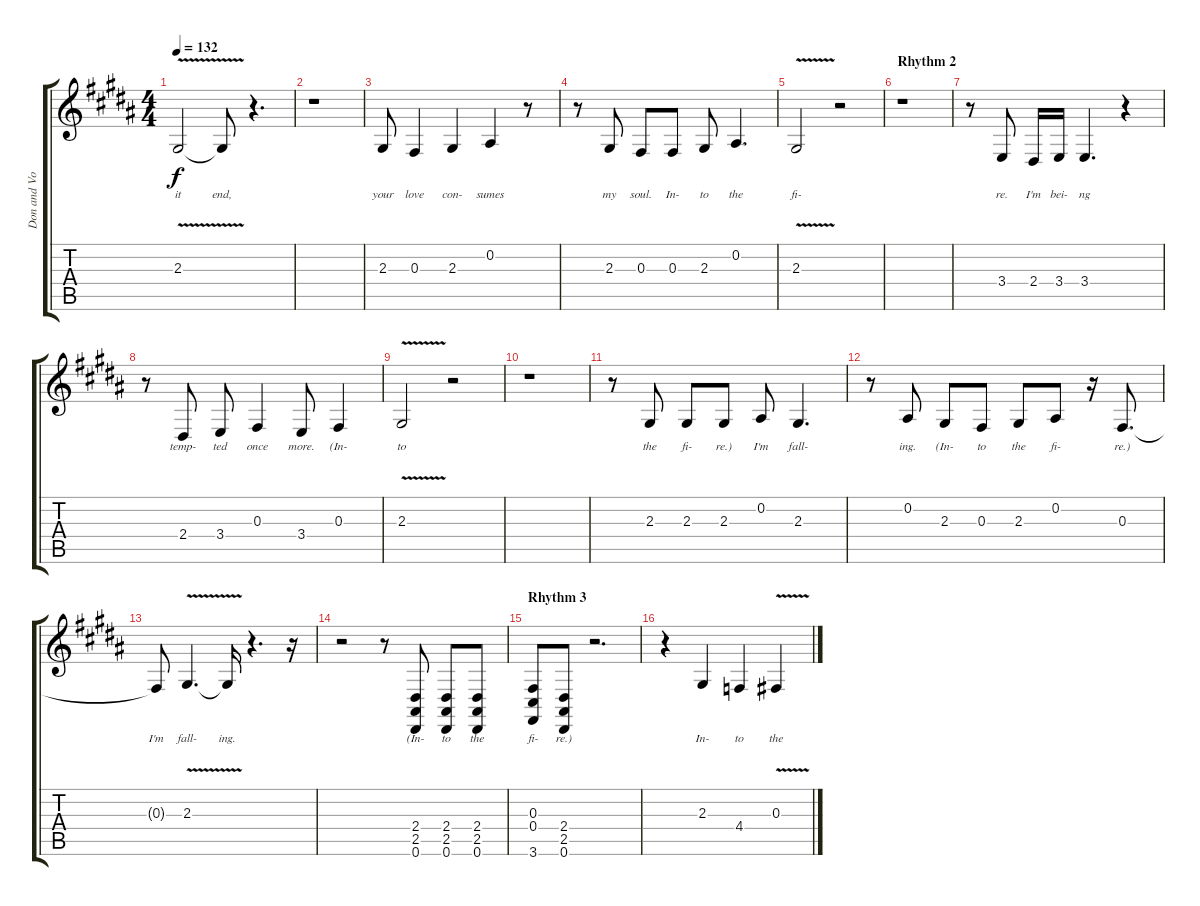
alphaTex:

\track ("Don and Vocals" "Don and Vo") {instrument ocarina}
\staff {score tabs}
\tuning (Eb4 Bb3 Gb3 Db3 Ab2 Eb2) {hide}
\ts (4 4)
\tempo 132
\clef g2
\ks g#minor
2.3{v}.2{lyrics (0 "it") lyrics (1 "") lyrics (2 "") lyrics (3 "") lyrics (4 "") dy f} 2.3{t}.8{lyrics (0 "end,") lyrics (1 "") lyrics (2 "") lyrics (3 "") lyrics (4 "")} r.4{d} |
r.1 |
2.3.8{lyrics (0 "your") lyrics (1 "") lyrics (2 "") lyrics (3 "") lyrics (4 "")} 0.3.4{lyrics (0 "love") lyrics (1 "") lyrics (2 "") lyrics (3 "") lyrics (4 "")} 2.3.4{lyrics (0 "con-") lyrics (1 "") lyrics (2 "") lyrics (3 "") lyrics (4 "")} 0.2.4{lyrics (0 "sumes") lyrics (1 "") lyrics (2 "") lyrics (3 "") lyrics (4 "")} r.8 |
r.8 2.3.8{lyrics (0 "my") lyrics (1 "") lyrics (2 "") lyrics (3 "") lyrics (4 "")} 0.3.8{lyrics (0 "soul.") lyrics (1 "") lyrics (2 "") lyrics (3 "") lyrics (4 "")} 0.3.8{lyrics (0 "In-") lyrics (1 "") lyrics (2 "") lyrics (3 "") lyrics (4 "")} 2.3.8{lyrics (0 "to") lyrics (1 "") lyrics (2 "") lyrics (3 "") lyrics (4 "")} 0.2.4{d lyrics (0 "the") lyrics (1 "") lyrics (2 "") lyrics (3 "") lyrics (4 "")} |
2.3{v}.2{lyrics (0 "fi-") lyrics (1 "") lyrics (2 "") lyrics (3 "") lyrics (4 "")} r.2 |
\section ("" "Rhythm 2")
r.1 |
r.8 3.4.8{lyrics (0 "re.") lyrics (1 "") lyrics (2 "") lyrics (3 "") lyrics (4 "")} 2.4.16{lyrics (0 "I'm") lyrics (1 "") lyrics (2 "") lyrics (3 "") lyrics (4 "")} 3.4.16{lyrics (0 "bei-") lyrics (1 "") lyrics (2 "") lyrics (3 "") lyrics (4 "")} 3.4.4{d lyrics (0 "ng") lyrics (1 "") lyrics (2 "") lyrics (3 "") lyrics (4 "")} r.4 |
r.8 2.4.8{lyrics (0 "temp-") lyrics (1 "") lyrics (2 "") lyrics (3 "") lyrics (4 "")} 3.4.8{lyrics (0 "ted") lyrics (1 "") lyrics (2 "") lyrics (3 "") lyrics (4 "")} 0.3.4{lyrics (0 "once") lyrics (1 "") lyrics (2 "") lyrics (3 "") lyrics (4 "")} 3.4.8{lyrics (0 "more.") lyrics (1 "") lyrics (2 "") lyrics (3 "") lyrics (4 "")} 0.3.4{lyrics (0 "(In-") lyrics (1 "") lyrics (2 "") lyrics (3 "") lyrics (4 "")} |
2.3{v}.2{lyrics (0 "to") lyrics (1 "") lyrics (2 "") lyrics (3 "") lyrics (4 "")} r.2 |
r.1 |
r.8 2.3.8{lyrics (0 "the") lyrics (1 "") lyrics (2 "") lyrics (3 "") lyrics (4 "")} 2.3.8{lyrics (0 "fi-") lyrics (1 "") lyrics (2 "") lyrics (3 "") lyrics (4 "")} 2.3.8{lyrics (0 "re.)") lyrics (1 "") lyrics (2 "") lyrics (3 "") lyrics (4 "")} 0.2.8{lyrics (0 "I'm") lyrics (1 "") lyrics (2 "") lyrics (3 "") lyrics (4 "")} 2.3.4{d lyrics (0 "fall-") lyrics (1 "") lyrics (2 "") lyrics (3 "") lyrics (4 "")} |
r.8 0.2.8{lyrics (0 "ing.") lyrics (1 "") lyrics (2 "") lyrics (3 "") lyrics (4 "")} 2.3.8{lyrics (0 "(In-") lyrics (1 "") lyrics (2 "") lyrics (3 "") lyrics (4 "")} 0.3.8{lyrics (0 "to") lyrics (1 "") lyrics (2 "") lyrics (3 "") lyrics (4 "")} 2.3.8{lyrics (0 "the") lyrics (1 "") lyrics (2 "") lyrics (3 "") lyrics (4 "")} 0.2.8{lyrics (0 "fi-") lyrics (1 "") lyrics (2 "") lyrics (3 "") lyrics (4 "")} r.16 0.3.8{d lyrics (0 "re.)") lyrics (1 "") lyrics (2 "") lyrics (3 "") lyrics (4 "")} |
0.3{t}.8{lyrics (0 "I'm") lyrics (1 "") lyrics (2 "") lyrics (3 "") lyrics (4 "")} 2.3{v}.4{d lyrics (0 "fall-") lyrics (1 "") lyrics (2 "") lyrics (3 "") lyrics (4 "")} 2.3{t}.16{lyrics (0 "ing.") lyrics (1 "") lyrics (2 "") lyrics (3 "") lyrics (4 "")} r.4{d} r.16 |
r.2 r.8 (2.4 2.5 0.6).8{lyrics (0 "(In-") lyrics (1 "") lyrics (2 "") lyrics (3 "") lyrics (4 "")} (2.4 2.5 0.6).8{lyrics (0 "to") lyrics (1 "") lyrics (2 "") lyrics (3 "") lyrics (4 "")} (2.4 2.5 0.6).8{lyrics (0 "the") lyrics (1 "") lyrics (2 "") lyrics (3 "") lyrics (4 "")} |
\section ("" "Rhythm 3")
(0.3 0.4 3.6).8{lyrics (0 "fi-") lyrics (1 "") lyrics (2 "") lyrics (3 "") lyrics (4 "")} (2.4 2.5 0.6).8{lyrics (0 "re.)") lyrics (1 "") lyrics (2 "") lyrics (3 "") lyrics (4 "")} r.2{d} |
r.4 2.3.4{lyrics (0 "In-") lyrics (1 "") lyrics (2 "") lyrics (3 "") lyrics (4 "")} 4.4.4{lyrics (0 "to") lyrics (1 "") lyrics (2 "") lyrics (3 "") lyrics (4 "")} 0.3{v}.4{lyrics (0 "the") lyrics (1 "") lyrics (2 "") lyrics (3 "") lyrics (4 "")}
